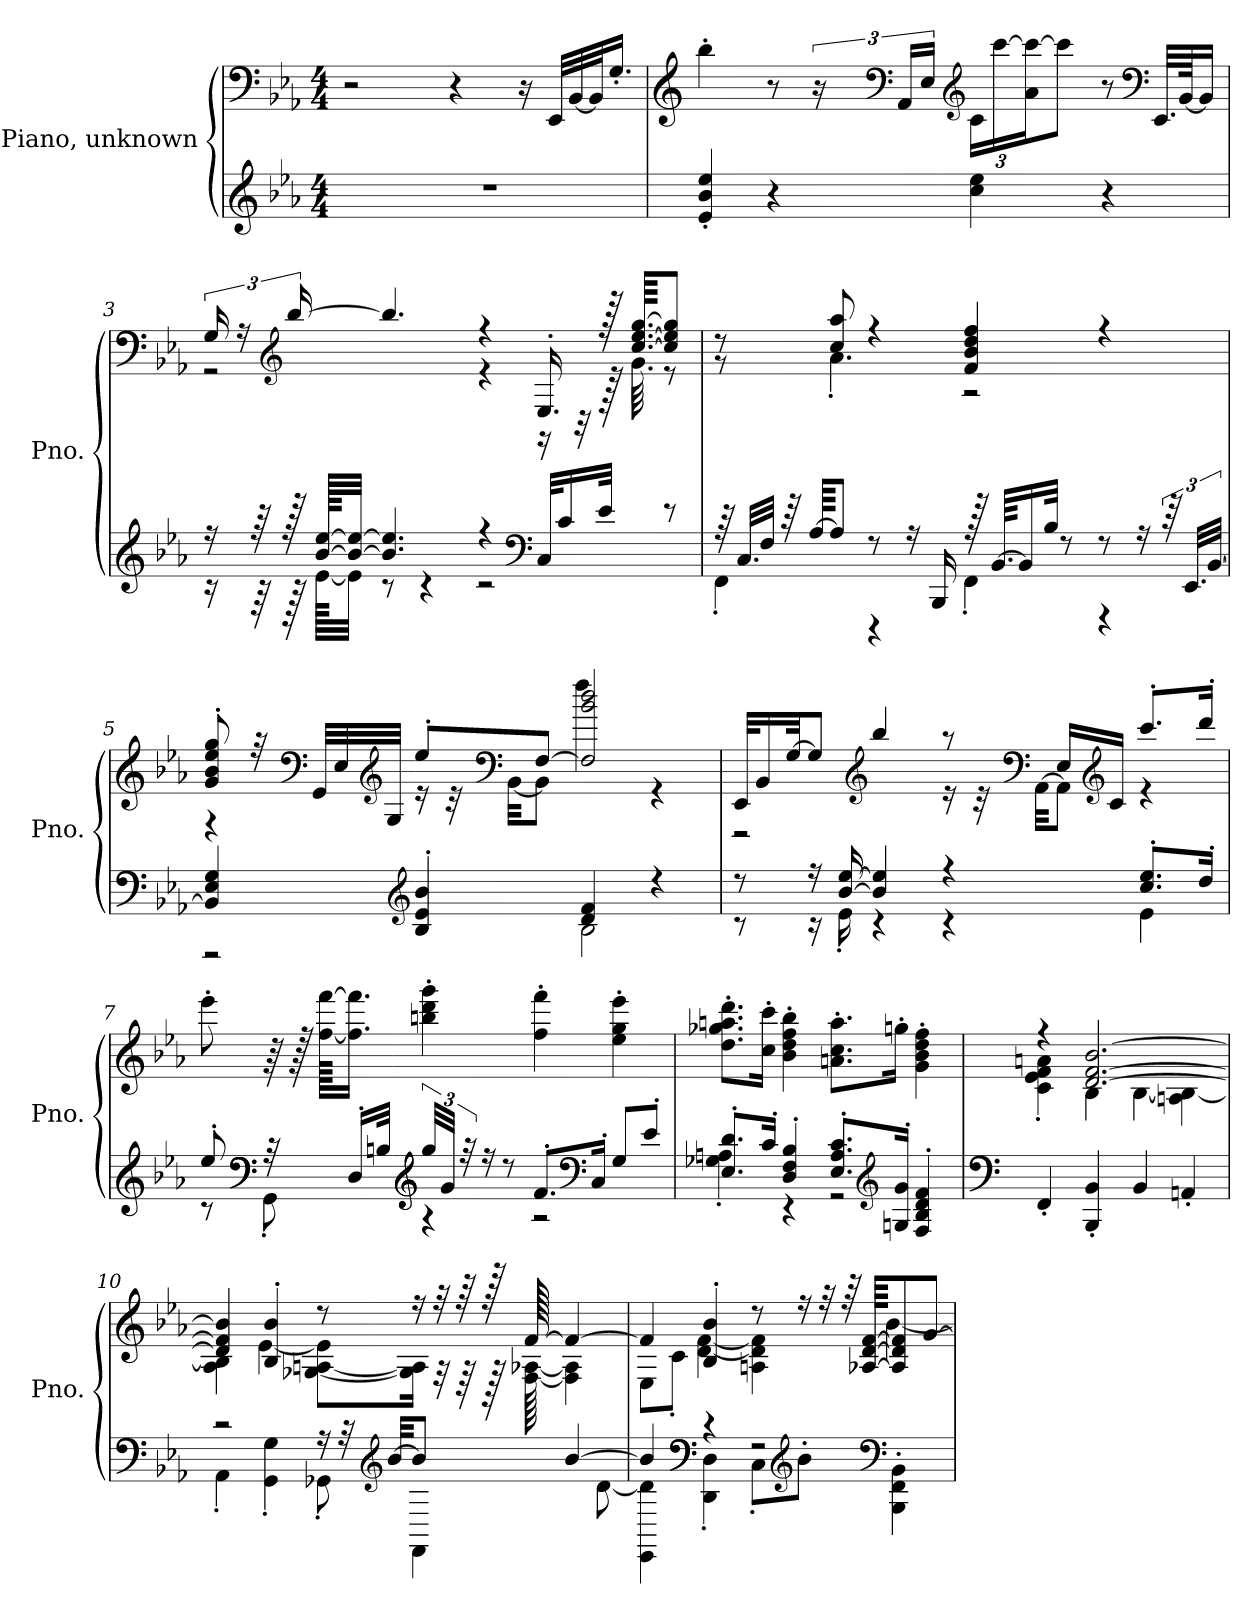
**kern	**kern
*part1	*part1
*staff2	*staff1
*I"Piano, unknown	*
*I'Pno.	*
*clefG2	*clefF4
*k[b-e-a-]	*k[b-e-a-]
*M4/4	*M4/4
*MM124	*MM124
=1	=1
1r	2r
.	4r
.	16r
.	32EE-/LLL
.	[32BB-/
.	32BB-/J]
.	16.G'/JJ
=2	=2
*	*clefG2
4e-/' 4b-/' 4ee-/'	4bb-'\
4r	8r
.	24r
*	*clefF4
.	24AA-/LL
.	24E-/JJ
*	*clefG2
*	*Xbrackettup
4cc\ 4ee-\	24c\LL
.	[24ccc\
.	24a-\ 24ccc\_J
.	8ccc\J]
4r	8r
*	*clefF4
.	32.EE-/LLL
.	[64BB-/JK
.	16BB-/JJ]
!!LO:LB:g=z
=3	=3
*^	*
*	*	*brackettup
*	*	*^
16r	16r	24G/	2r
.	.	24r	.
64r	64r	.	.
128r	128r	.	.
*	*	*clefG2	*
.	.	[24bb-/	.
[128b-/ [128ee-/KKLLL	[128e-\KKLLL	.	.
32b-/_ 32ee-/_JJJ	32e-\JJJ]	.	.
4.b-/] 4.ee-/]	8r	4.bb-/]	.
.	4r	.	.
4r	2r	4r	4r
*clefF4	*	*	*
32C/KLL	.	16.E-'/	16r
16c/	.	.	.
.	.	.	32r
32e-/JJk	.	128r	128r
.	.	[64.cc/ [64.ee-/ [64.gg/KKKL	64.g\
8r	.	8cc/] 8ee-/] 8gg/]J	8r
=4	=4	=4	=4
64r	4FF'\	8r	8r
32.C/LLL	.	.	.
32F/JJJ	.	.	.
64r	.	.	.
[64A-/KKKL	.	.	.
8A-/J]	.	8cc/ 8aa-/	4.a-'\
8r	4r	4r	.
16r	.	.	.
16BBB-/	.	.	.
128r	4FF'\	4f/ 4b-/ 4dd/ 4ff/	2r
[64.BB-/KKLL	.	.	.
16BB-/]	.	.	.
32B-/JJk	.	.	.
8r	.	.	.
8r	4r	4r	.
16r	.	.	.
96r	.	.	.
48.EE-/LLL	.	.	.
[48BB-/JJJ	.	.	.
!!LO:LB:g=z	!!
=5	=5	=5	=5
4BB-/] 4E-/ 4G/	2r	8g/' 8b-/' 8ee-/' 8gg/'	4r
.	.	32r	.
*	*	*clefF4	*
.	.	32GG/LLL	.
.	.	32E-/	.
*	*	*clefG2	*
.	.	32G/JJJ	.
*clefG2	*	*	*
4B-/' 4e-/' 4b-/'	.	8ee-'/L	16r
.	.	.	32r
*	*	*clefF4	*
.	.	.	[32BB-\KKL
.	.	[8F/J	8BB-\J]
4d/ 4f/	2B-\	2F/] 2b-/ 2dd/	4ff\
4r	.	.	4r
=6	=6	=6	=6
8r	8r	32EE-/KLL	2r
.	.	16BB-/	.
.	.	[32G/JK	.
16r	16r	8G/J]	.
[16b-/ [16ee-/	16e-'\	.	.
*	*	*clefG2	*
4b-/] 4ee-/]	4r	4bb-/	.
4r	4r	8r	16r
.	.	.	32r
*	*	*clefF4	*
.	.	.	[32AA-\KKL
.	.	16E-/LL	8AA-\J]
*	*	*clefG2	*
.	.	16c/JJ	.
8.cc/' 8.ee-/'L	4e-\	8.ccc'/L	4r
16dd'/Jk	.	16ddd'/Jk	.
*	*	*v	*v
!!LO:LB:g=z
=7	=7	=7
8ee-'/	8r	8eee-'\
*clefF4	*	*
32r	8GG'\	64r
.	.	128r
.	.	[128ff\ [128fff\KKKLL
16D'/LL	.	16.ff\] 16.fff\]JJ
32Bn/JJk	.	.
*clefG2	*	*
48gg/LLL	4r	4bbn\' 4ddd\' 4ggg\'
48g/JJJ	.	.
48r	.	.
16r	.	.
8r	.	.
8.f'/L	2r	4ff\' 4fff\'
*clefF4	*	*
16C'/Jk	.	.
8G/L	.	4ee-\' 4gg\' 4eee-\'
8e-'/J	.	.
=8	=8	=8
8.E-/' 8.d/'L	4G-X\' 4An\'	8.dd\' 8.gg-X\' 8.aan\' 8.ddd\'L
16c'/Jk	.	16cc\' 16ccc\'Jk
4D/' 4F/' 4B-/'	4r	4b-\' 4dd\' 4ff\' 4bb-\'
8.E-/' 8.A/' 8.c/'L	2r	8.an\' 8.cc\' 8.aa\'L
*clefG2	*	*
16Gn/' 16g/'Jk	.	16ggn'\Jk
4F/' 4B-/' 4d/' 4f/'	.	4g\' 4b-\' 4dd\' 4ff\'
*v	*v	*
!!LO:LB:g=z
=9	=9
*clefF4	*
*	*^
4FF'/	4r	4c\' 4e-\' 4f\' 4an\'
4BBB-/' 4BB-/'	[2.d/ [2.f/ [2.b-/	4B-\
4BB-/	.	[4B-\
4AAn'/	.	4An\ 4B-\_
=10	=10	=10
*^	*	*
2r	4AA-'\	4d/] 4f/] 4b-/]	4A-\ 4B-\]
.	4GG\' 4G\'	4B-/' 4b-/'	[4e-\
16r	8GG-X'\	8r	[8G-X\ [8An\ 8e-\]L
32r	.	.	.
*clefG2	*	*	*
[32b-/KKL	.	.	.
8b-/J]	4FF\	16r	16G-\] 16A\]Jk
.	.	32r	32r
.	.	64r	64r
.	.	128r	128r
.	.	[128f/	[128F\ [128A-X\
[4b-/	.	4f/_	4F\] 4A-\]
.	[8d\	.	.
!!LO:LB:g=z	!!
=11	=11	=11	=11
4b-/]	4EE-\ 4d\]	4f/]	8E-\L
.	.	.	8c'\J
*clefF4	*	*	*
4r	4DD\' 4D\'	4B-/' 4b-/'	[4d\ [4f\
2r	8C'\L	8r	4An\ 4d\] 4f\]
*clefG2	*	*	*
.	8b-'\J	16r	.
.	.	32r	.
.	.	64r	.
.	.	[64A-X/ [64d/ [64f/KKKL	.
*clefF4	*	*	*
.	4BBB-\' 4FF\' 4BB-\'	8A-/] 8d/] 8f/]	[4b-\
.	.	[8g/J	.
*v	*v	*	*
*	*v	*v
=	=
*-	*-
